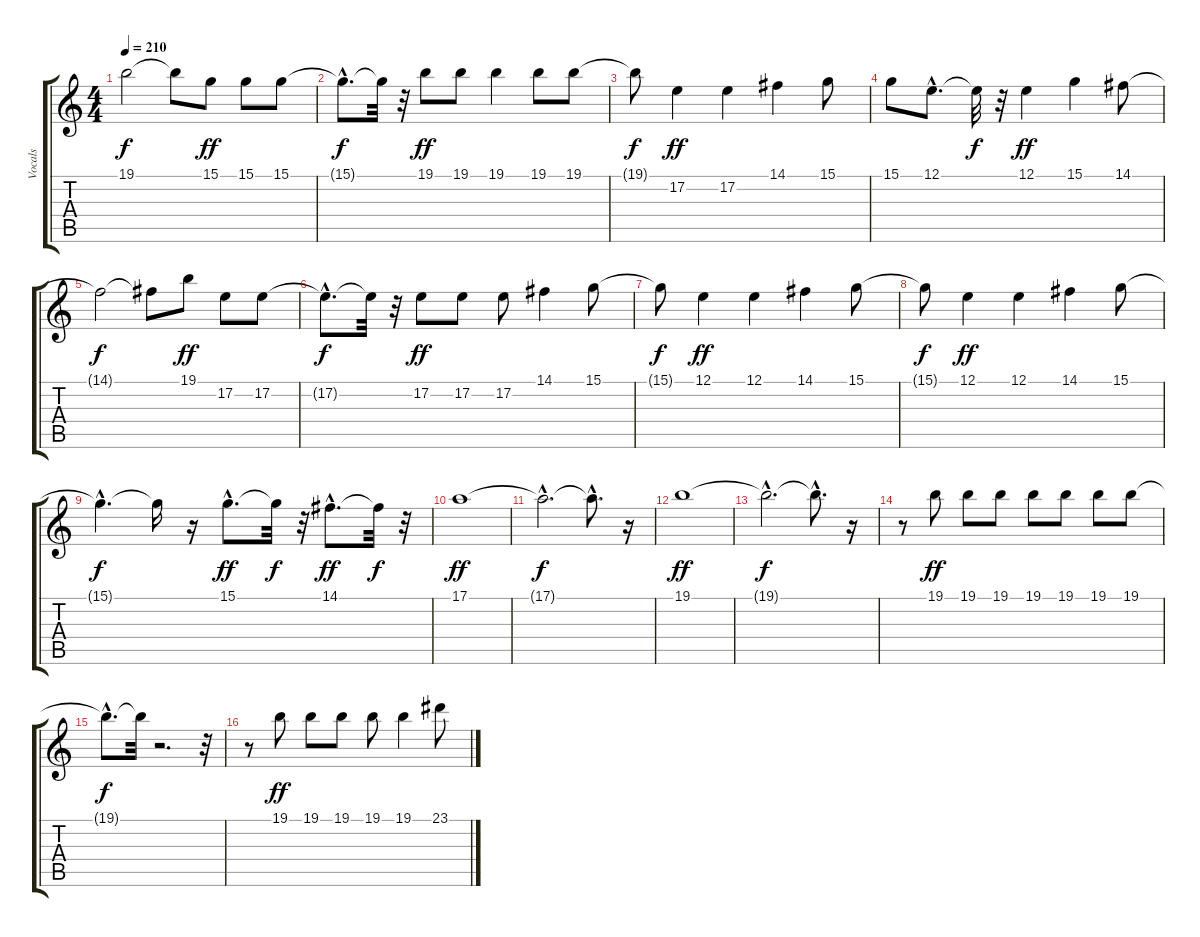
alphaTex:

\track ("Vocals" "Vocals") {instrument choiraahs}
\staff {score tabs}
\tuning (E4 B3 G3 D3 A2 E2) {hide}
\ts (4 4)
\tempo 210
\clef g2
\ks c
19.1{t}.2{dy f} 19.1{t}.8 15.1.8{dy ff} 15.1.8 15.1.8 |
15.1{hac t}.8{d dy f} 15.1{t}.32 r.32 19.1.8{dy ff} 19.1.8 19.1.4 19.1.8 19.1.8 |
19.1{t}.8{dy f} 17.2.4{dy ff} 17.2.4 14.1.4 15.1.8 |
15.1.8 12.1{hac}.8{d} 12.1{t}.32{dy f} r.32 12.1.4{dy ff} 15.1.4 14.1.8 |
14.1{t}.2{dy f} 14.1{t}.8 19.1.8{dy ff} 17.2.8 17.2.8 |
17.2{hac t}.8{d dy f} 17.2{t}.32 r.32 17.2.8{dy ff} 17.2.8 17.2.8 14.1.4 15.1.8 |
15.1{t}.8{dy f} 12.1.4{dy ff} 12.1.4 14.1.4 15.1.8 |
15.1{t}.8{dy f} 12.1.4{dy ff} 12.1.4 14.1.4 15.1.8 |
15.1{hac t}.4{d dy f} 15.1{t}.16 r.16 15.1{hac}.8{d dy ff} 15.1{t}.32{dy f} r.32 14.1{hac}.8{d dy ff} 14.1{t}.32{dy f} r.32 |
17.1.1{dy ff} |
17.1{hac t}.2{d dy f} 17.1{hac t}.8{d} r.16 |
19.1.1{dy ff} |
19.1{hac t}.2{d dy f} 19.1{hac t}.8{d} r.16 |
r.8 19.1.8{dy ff} 19.1.8 19.1.8 19.1.8 19.1.8 19.1.8 19.1.8 |
19.1{hac t}.8{d dy f} 19.1{t}.32 r.2{d} r.32 |
r.8 19.1.8{dy ff} 19.1.8 19.1.8 19.1.8 19.1.4 23.1.8
